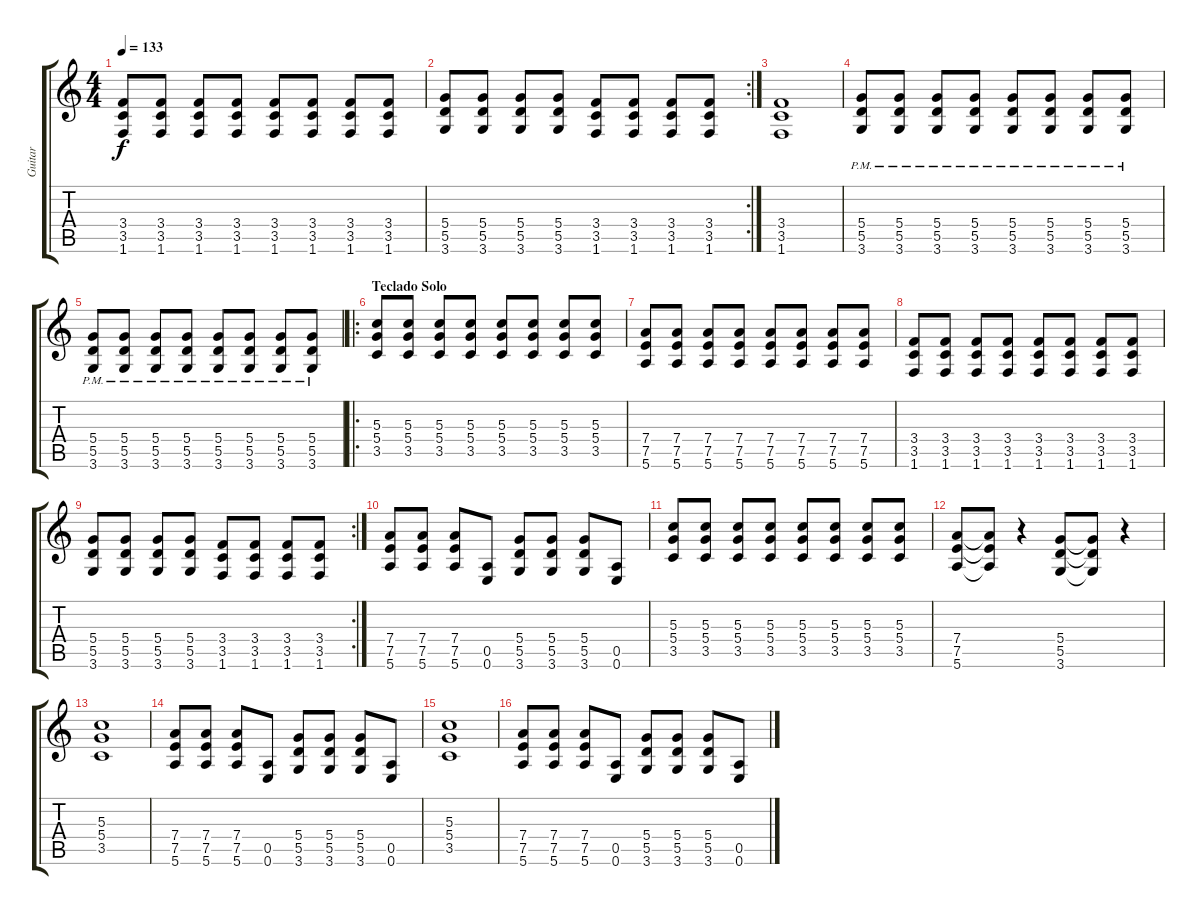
\track ("Guitar " "Guitar ") {instrument overdrivenguitar}
\staff {score tabs}
\tuning (E4 B3 G3 D3 A2 E2) {hide}
\ts (4 4)
\tempo 133
\clef g2
\ks c
(3.4 3.5 1.6).8{dy f} (3.4 3.5 1.6).8 (3.4 3.5 1.6).8 (3.4 3.5 1.6).8 (3.4 3.5 1.6).8 (3.4 3.5 1.6).8 (3.4 3.5 1.6).8 (3.4 3.5 1.6).8 |
\rc 2
(5.4 5.5 3.6).8 (5.4 5.5 3.6).8 (5.4 5.5 3.6).8 (5.4 5.5 3.6).8 (3.4 3.5 1.6).8 (3.4 3.5 1.6).8 (3.4 3.5 1.6).8 (3.4 3.5 1.6).8 |
(3.4 3.5 1.6).1 |
(5.4 5.5{pm} 3.6).8 (5.4{pm} 5.5 3.6).8 (5.4{pm} 5.5{pm} 3.6{pm}).8 (5.4{pm} 5.5{pm} 3.6{pm}).8 (5.4{pm} 5.5{pm} 3.6{pm}).8 (5.4{pm} 5.5{pm} 3.6{pm}).8 (5.4{pm} 5.5{pm} 3.6{pm}).8 (5.4{pm} 5.5{pm} 3.6{pm}).8 |
(5.4{pm} 5.5{pm} 3.6{pm}).8 (5.4{pm} 5.5{pm} 3.6{pm}).8 (5.4{pm} 5.5{pm} 3.6{pm}).8 (5.4{pm} 5.5{pm} 3.6{pm}).8 (5.4{pm} 5.5{pm} 3.6{pm}).8 (5.4{pm} 5.5{pm} 3.6{pm}).8 (5.4{pm} 5.5{pm} 3.6{pm}).8 (5.4{pm} 5.5{pm} 3.6{pm}).8 |
\ro
\section ("" "Teclado Solo")
(5.3 5.4 3.5).8{volume 15 instrument overdrivenguitar} (5.3 5.4 3.5).8 (5.3 5.4 3.5).8 (5.3 5.4 3.5).8 (5.3 5.4 3.5).8 (5.3 5.4 3.5).8 (5.3 5.4 3.5).8 (5.3 5.4 3.5).8 |
(7.4 7.5 5.6).8 (7.4 7.5 5.6).8 (7.4 7.5 5.6).8 (7.4 7.5 5.6).8 (7.4 7.5 5.6).8 (7.4 7.5 5.6).8 (7.4 7.5 5.6).8 (7.4 7.5 5.6).8 |
(3.4 3.5 1.6).8 (3.4 3.5 1.6).8 (3.4 3.5 1.6).8 (3.4 3.5 1.6).8 (3.4 3.5 1.6).8 (3.4 3.5 1.6).8 (3.4 3.5 1.6).8 (3.4 3.5 1.6).8 |
\rc 2
(5.4 5.5 3.6).8 (5.4 5.5 3.6).8 (5.4 5.5 3.6).8 (5.4 5.5 3.6).8 (3.4 3.5 1.6).8 (3.4 3.5 1.6).8 (3.4 3.5 1.6).8 (3.4 3.5 1.6).8 |
(7.4 7.5 5.6).8{instrument overdrivenguitar} (7.4 7.5 5.6).8 (7.4 7.5 5.6).8 (0.5 0.6).8 (5.4 5.5 3.6).8 (5.4 5.5 3.6).8 (5.4 5.5 3.6).8 (0.5 0.6).8 |
(5.3 5.4 3.5).8 (5.3 5.4 3.5).8 (5.3 5.4 3.5).8 (5.3 5.4 3.5).8 (5.3 5.4 3.5).8 (5.3 5.4 3.5).8 (5.3 5.4 3.5).8 (5.3 5.4 3.5).8 |
(7.4 7.5 5.6).8 (7.4{t} 7.5{t} 5.6{t}).8 r.4 (5.4 5.5 3.6).8 (5.4{t} 5.5{t} 3.6{t}).8 r.4 |
(5.3 5.4 3.5).1 |
(7.4 7.5 5.6).8 (7.4 7.5 5.6).8 (7.4 7.5 5.6).8 (0.5 0.6).8 (5.4 5.5 3.6).8 (5.4 5.5 3.6).8 (5.4 5.5 3.6).8 (0.5 0.6).8 |
(5.3 5.4 3.5).1 |
(7.4 7.5 5.6).8 (7.4 7.5 5.6).8 (7.4 7.5 5.6).8 (0.5 0.6).8 (5.4 5.5 3.6).8 (5.4 5.5 3.6).8 (5.4 5.5 3.6).8 (0.5 0.6).8
